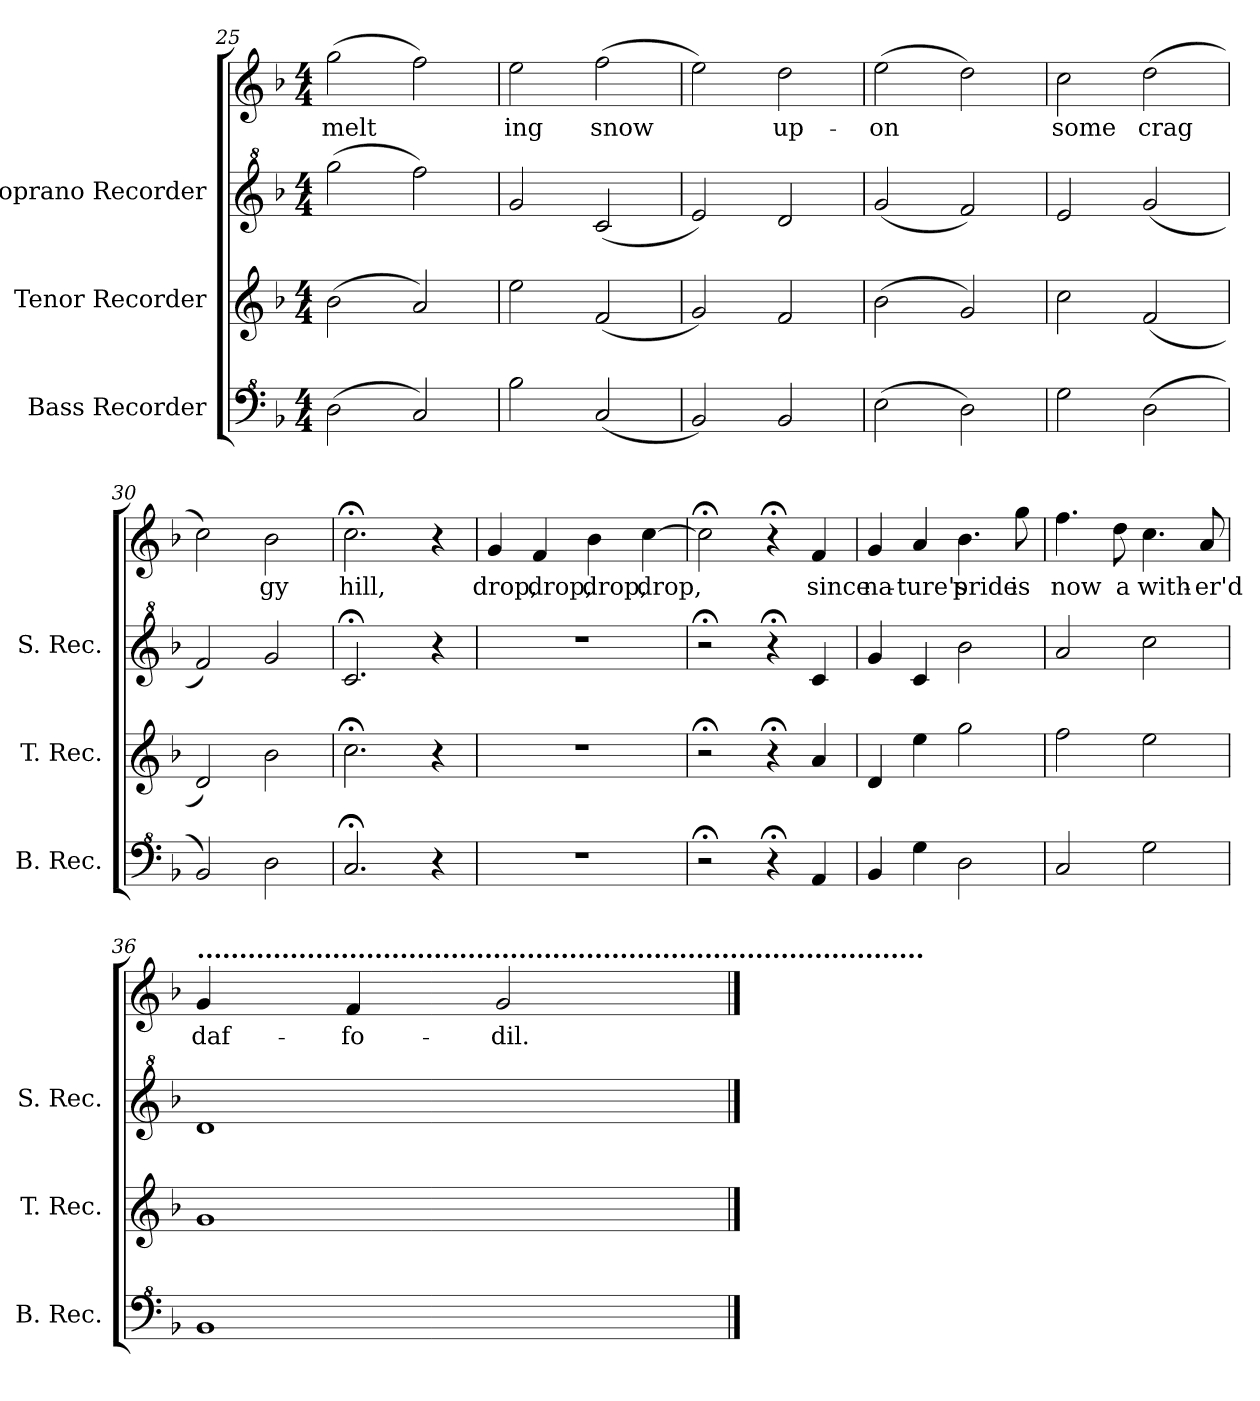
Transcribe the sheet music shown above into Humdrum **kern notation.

**kern	**kern	**kern	**kern	**text
*part4	*part3	*part2	*part1	*part1
*staff4	*staff3	*staff2	*staff1	*staff1
*I"Bass Recorder	*I"Tenor Recorder	*I"Soprano Recorder	*	*
*I'B. Rec.	*I'T. Rec.	*I'S. Rec.	*	*
!!LO:LB:g=z
*clefF^4	*clefG2	*clefG^2	*clefG2	*
*k[b-]	*k[b-]	*k[b-]	*k[b-]	*
*F:	*F:	*F:	*F:	*
*M4/4	*M4/4	*M4/4	*M4/4	*
=25	=25	=25	=25	=25
!	!	!	!	!LO:LY:b
(>2d\	(>2b-\	(>2ggg\	(>2gg\	melt
2c/)	2a/)	2fff\)	2ff\)	.
=26	=26	=26	=26	=26
!	!	!	!	!LO:LY:b
2b-\	2ee\	2gg/	2ee\	ing
!	!	!	!	!LO:LY:b
(<2c/	(<2f/	(<2cc/	(>2ff\	snow
=27	=27	=27	=27	=27
2B-/)	2g/)	2ee/)	2ee\)	.
!	!	!	!	!LO:LY:b
2B-/	2f/	2dd/	2dd\	up-
=28	=28	=28	=28	=28
!	!	!	!	!LO:LY:b
(>2e\	(>2b-\	(<2gg/	(>2ee\	-on
2d\)	2g/)	2ff/)	2dd\)	.
=29	=29	=29	=29	=29
!	!	!	!	!LO:LY:b
2g\	2cc\	2ee/	2cc\	some
!	!	!	!	!LO:LY:b
(>2d\	(<2f/	(<2gg/	(>2dd\	crag
=30	=30	=30	=30	=30
2B-/)	2d/)	2ff/)	2cc\)	.
!	!	!	!	!LO:LY:b
2d\	2b-\	2gg/	2b-\	gy
=31	=31	=31	=31	=31
!	!	!	!	!LO:LY:b
2.c;/	2.cc;<\	2.cc;/	2.cc;<\	hill,
4r	4r	4r	4r	.
!!LO:PB:g=z
=32	=32	=32	=32	=32
!	!	!	!	!LO:LY:b
1r	1r	1r	4g/	drop,
!	!	!	!	!LO:LY:b
.	.	.	4f/	drop,
!	!	!	!	!LO:LY:b
.	.	.	4b-\	drop,
!	!	!	!	!LO:LY:b
.	.	.	[>4cc\	drop,
=33	=33	=33	=33	=33
2r;<	2r;<	2r;<	2cc;<\]	.
4r;<	4r;<	4r;<	4r;<	.
!	!	!	!	!LO:LY:b
4A/	4a/	4cc/	4f/	since
=34	=34	=34	=34	=34
!	!	!	!	!LO:LY:b
4B-/	4d/	4gg/	4g/	na-
!	!	!	!	!LO:LY:b
4g\	4ee\	4cc/	4a/	-ture's
!	!	!	!	!LO:LY:b
2d\	2gg\	2bb-\	4.b-\	pride
!	!	!	!	!LO:LY:b
.	.	.	8gg\	is
=35	=35	=35	=35	=35
!	!	!	!	!LO:LY:b
2c/	2ff\	2aa/	4.ff\	now
!	!	!	!	!LO:LY:b
.	.	.	8dd\	a
!	!	!	!	!LO:LY:b
2g\	2ee\	2ccc\	4.cc\	with-
!	!	!	!	!LO:LY:b
.	.	.	8a/	-er'd
!!LO:LB:g=z
=36	=36	=36	=36	=36
!	!	!	!LO:TX:a:B:t=......................................................................................	!
!	!	!	!	!LO:LY:b
1B-	1g	1dd	4g/	daf-
!	!	!	!	!LO:LY:b
.	.	.	4f/	-fo-
!	!	!	!	!LO:LY:b
.	.	.	2g/	-dil.
==	==	==	==	==
*-	*-	*-	*-	*-
